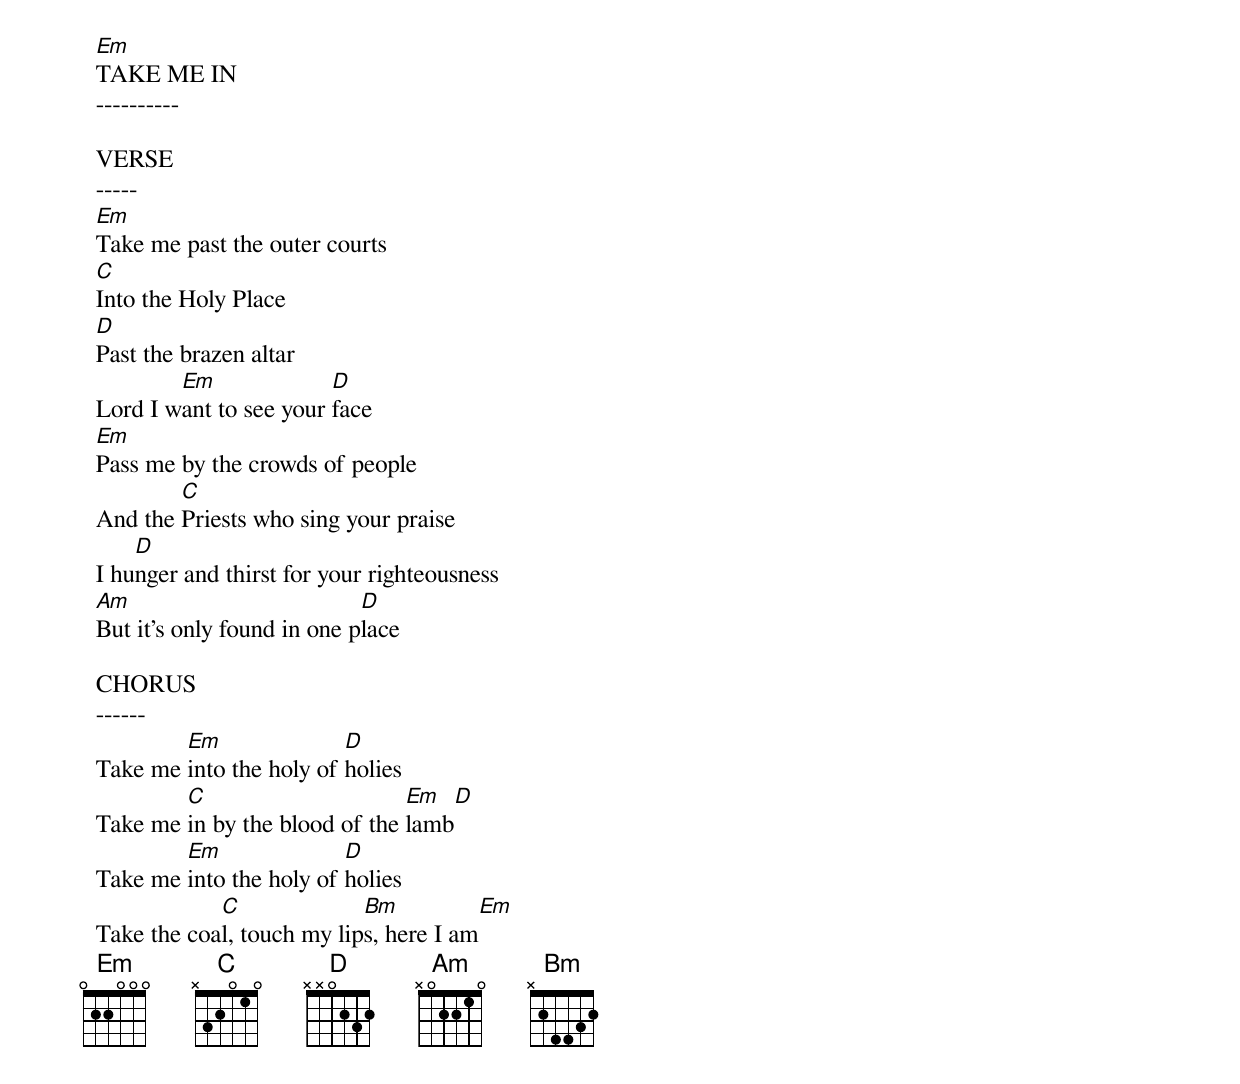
  Em
  TAKE ME IN
  ----------

  VERSE
  -----
  Em
  Take me past the outer courts
  C
  Into the Holy Place
  D
  Past the brazen altar
          Em              D
  Lord I want to see your face
  Em
  Pass me by the crowds of people
          C
  And the Priests who sing your praise
      D
  I hunger and thirst for your righteousness
  Am                          D
  But it's only found in one place

  CHORUS
  ------
          Em               D
  Take me into the holy of holies
          C                      Em    D
  Take me in by the blood of the lamb
          Em               D
  Take me into the holy of holies
              C              Bm           Em
  Take the coal, touch my lips, here I am
